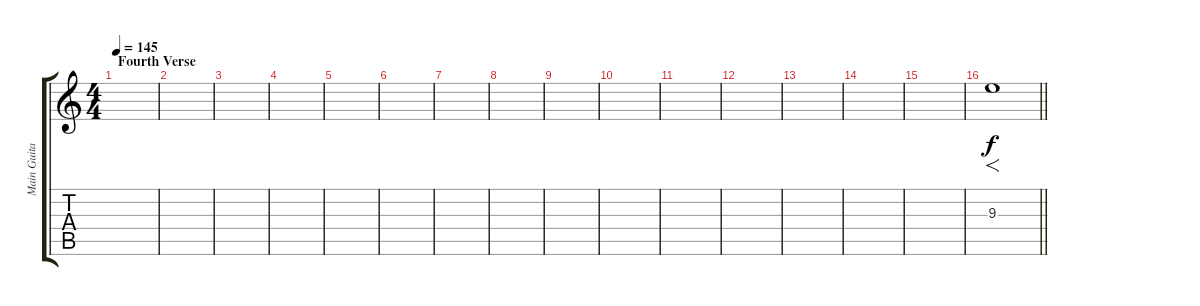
\track ("Main Guitar" "Main Guita") {instrument overdrivenguitar}
\staff {score tabs}
\tuning (E4 B3 G3 D3 A2 E2) {hide}
\ts (4 4)
\section ("" "Fourth Verse")
\tempo 145
\clef g2
\ks c
|
|
|
|
|
|
|
|
|
|
|
|
|
|
|
\barLineRight lightlight
9.3.1{f}
